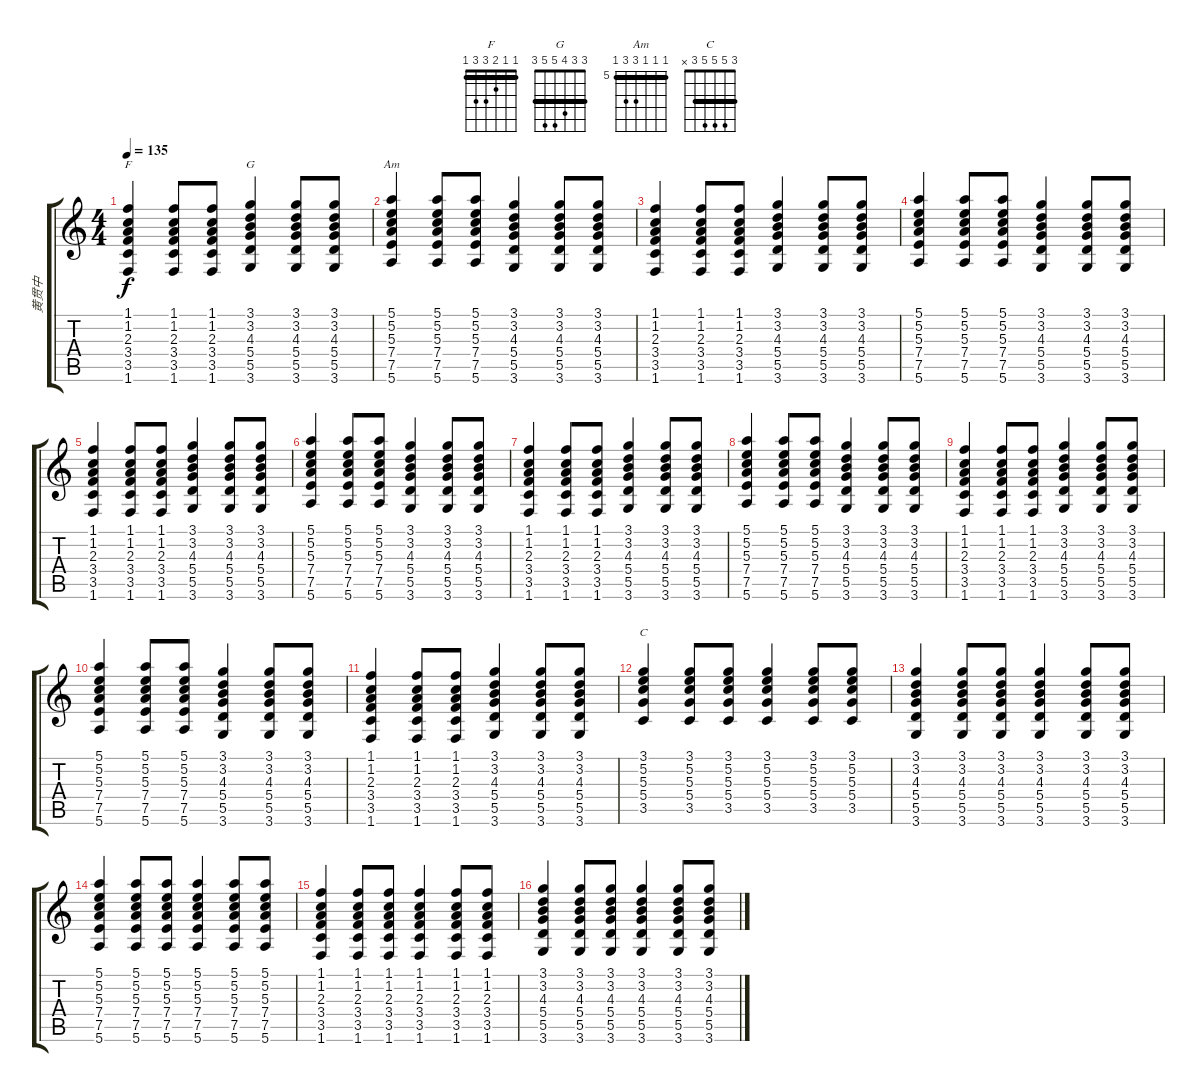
\track ("黄贯中" "黄贯中") {instrument acousticguitarsteel}
\staff {score tabs}
\tuning (E4 B3 G3 D3 A2 E2) {hide}
\chord ("F" 1 1 2 3 3 1) {barre 1}
\chord ("G" 3 3 4 5 5 3) {barre 3}
\chord ("Am" 5 5 5 7 7 5) {firstfret 5 barre 5}
\chord ("C" 3 5 5 5 3 x) {barre 3}
\ts (4 4)
\tempo 135
\clef g2
\ks c
(1.1 1.2 2.3 3.4 3.5 1.6).4{ch "F" dy f} (1.1 1.2 2.3 3.4 3.5 1.6).8 (1.1 1.2 2.3 3.4 3.5 1.6).8 (3.1 3.2 4.3 5.4 5.5 3.6).4{ch "G"} (3.1 3.2 4.3 5.4 5.5 3.6).8 (3.1 3.2 4.3 5.4 5.5 3.6).8 |
(5.1 5.2 5.3 7.4 7.5 5.6).4{ch "Am"} (5.1 5.2 5.3 7.4 7.5 5.6).8 (5.1 5.2 5.3 7.4 7.5 5.6).8 (3.1 3.2 4.3 5.4 5.5 3.6).4 (3.1 3.2 4.3 5.4 5.5 3.6).8 (3.1 3.2 4.3 5.4 5.5 3.6).8 |
(1.1 1.2 2.3 3.4 3.5 1.6).4 (1.1 1.2 2.3 3.4 3.5 1.6).8 (1.1 1.2 2.3 3.4 3.5 1.6).8 (3.1 3.2 4.3 5.4 5.5 3.6).4 (3.1 3.2 4.3 5.4 5.5 3.6).8 (3.1 3.2 4.3 5.4 5.5 3.6).8 |
(5.1 5.2 5.3 7.4 7.5 5.6).4 (5.1 5.2 5.3 7.4 7.5 5.6).8 (5.1 5.2 5.3 7.4 7.5 5.6).8 (3.1 3.2 4.3 5.4 5.5 3.6).4 (3.1 3.2 4.3 5.4 5.5 3.6).8 (3.1 3.2 4.3 5.4 5.5 3.6).8 |
(1.1 1.2 2.3 3.4 3.5 1.6).4 (1.1 1.2 2.3 3.4 3.5 1.6).8 (1.1 1.2 2.3 3.4 3.5 1.6).8 (3.1 3.2 4.3 5.4 5.5 3.6).4 (3.1 3.2 4.3 5.4 5.5 3.6).8 (3.1 3.2 4.3 5.4 5.5 3.6).8 |
(5.1 5.2 5.3 7.4 7.5 5.6).4 (5.1 5.2 5.3 7.4 7.5 5.6).8 (5.1 5.2 5.3 7.4 7.5 5.6).8 (3.1 3.2 4.3 5.4 5.5 3.6).4 (3.1 3.2 4.3 5.4 5.5 3.6).8 (3.1 3.2 4.3 5.4 5.5 3.6).8 |
(1.1 1.2 2.3 3.4 3.5 1.6).4 (1.1 1.2 2.3 3.4 3.5 1.6).8 (1.1 1.2 2.3 3.4 3.5 1.6).8 (3.1 3.2 4.3 5.4 5.5 3.6).4 (3.1 3.2 4.3 5.4 5.5 3.6).8 (3.1 3.2 4.3 5.4 5.5 3.6).8 |
(5.1 5.2 5.3 7.4 7.5 5.6).4 (5.1 5.2 5.3 7.4 7.5 5.6).8 (5.1 5.2 5.3 7.4 7.5 5.6).8 (3.1 3.2 4.3 5.4 5.5 3.6).4 (3.1 3.2 4.3 5.4 5.5 3.6).8 (3.1 3.2 4.3 5.4 5.5 3.6).8 |
(1.1 1.2 2.3 3.4 3.5 1.6).4 (1.1 1.2 2.3 3.4 3.5 1.6).8 (1.1 1.2 2.3 3.4 3.5 1.6).8 (3.1 3.2 4.3 5.4 5.5 3.6).4 (3.1 3.2 4.3 5.4 5.5 3.6).8 (3.1 3.2 4.3 5.4 5.5 3.6).8 |
(5.1 5.2 5.3 7.4 7.5 5.6).4 (5.1 5.2 5.3 7.4 7.5 5.6).8 (5.1 5.2 5.3 7.4 7.5 5.6).8 (3.1 3.2 4.3 5.4 5.5 3.6).4 (3.1 3.2 4.3 5.4 5.5 3.6).8 (3.1 3.2 4.3 5.4 5.5 3.6).8 |
(1.1 1.2 2.3 3.4 3.5 1.6).4 (1.1 1.2 2.3 3.4 3.5 1.6).8 (1.1 1.2 2.3 3.4 3.5 1.6).8 (3.1 3.2 4.3 5.4 5.5 3.6).4 (3.1 3.2 4.3 5.4 5.5 3.6).8 (3.1 3.2 4.3 5.4 5.5 3.6).8 |
(3.1 5.2 5.3 5.4 3.5).4{ch "C"} (3.1 5.2 5.3 5.4 3.5).8 (3.1 5.2 5.3 5.4 3.5).8 (3.1 5.2 5.3 5.4 3.5).4 (3.1 5.2 5.3 5.4 3.5).8 (3.1 5.2 5.3 5.4 3.5).8 |
(3.1 3.2 4.3 5.4 5.5 3.6).4 (3.1 3.2 4.3 5.4 5.5 3.6).8 (3.1 3.2 4.3 5.4 5.5 3.6).8 (3.1 3.2 4.3 5.4 5.5 3.6).4 (3.1 3.2 4.3 5.4 5.5 3.6).8 (3.1 3.2 4.3 5.4 5.5 3.6).8 |
(5.1 5.2 5.3 7.4 7.5 5.6).4 (5.1 5.2 5.3 7.4 7.5 5.6).8 (5.1 5.2 5.3 7.4 7.5 5.6).8 (5.1 5.2 5.3 7.4 7.5 5.6).4 (5.1 5.2 5.3 7.4 7.5 5.6).8 (5.1 5.2 5.3 7.4 7.5 5.6).8 |
(1.1 1.2 2.3 3.4 3.5 1.6).4 (1.1 1.2 2.3 3.4 3.5 1.6).8 (1.1 1.2 2.3 3.4 3.5 1.6).8 (1.1 1.2 2.3 3.4 3.5 1.6).4 (1.1 1.2 2.3 3.4 3.5 1.6).8 (1.1 1.2 2.3 3.4 3.5 1.6).8 |
(3.1 3.2 4.3 5.4 5.5 3.6).4 (3.1 3.2 4.3 5.4 5.5 3.6).8 (3.1 3.2 4.3 5.4 5.5 3.6).8 (3.1 3.2 4.3 5.4 5.5 3.6).4 (3.1 3.2 4.3 5.4 5.5 3.6).8 (3.1 3.2 4.3 5.4 5.5 3.6).8
